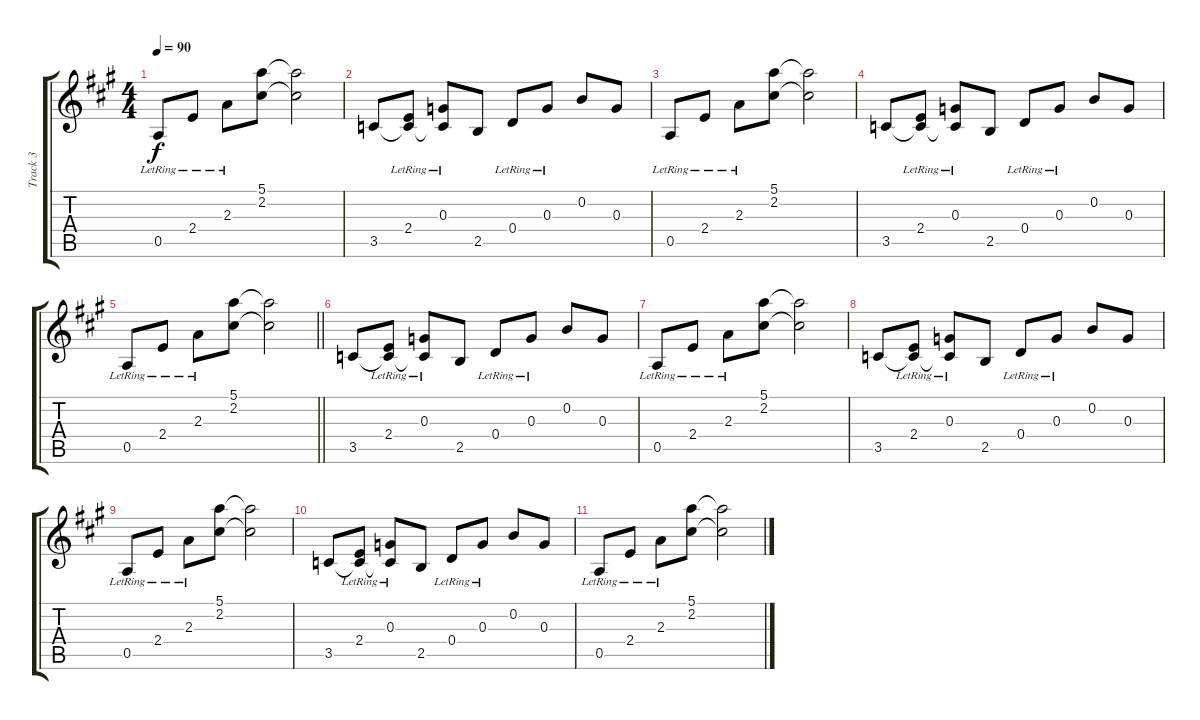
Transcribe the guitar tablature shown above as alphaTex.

\track ("Track 3" "Track 3") {instrument electricguitarjazz}
\staff {score tabs}
\tuning (E4 B3 G3 D3 A2 E2) {hide}
\ts (4 4)
\tempo 90
\clef g2
\ks a
0.5{lr}.8{dy f} 2.4{lr}.8 2.3{lr}.8 (5.1 2.2).8 (5.1{t} 2.2{t}).2 |
3.5.8 (2.4{lr} 3.5{t}).8 (0.3{lr} 3.5{t}).8 2.5.8 0.4{lr}.8 0.3{lr}.8 0.2.8 0.3.8 |
0.5{lr}.8 2.4{lr}.8 2.3{lr}.8 (5.1 2.2).8 (5.1{t} 2.2{t}).2 |
3.5.8 (2.4{lr} 3.5{t}).8 (0.3{lr} 3.5{t}).8 2.5.8 0.4{lr}.8 0.3{lr}.8 0.2.8 0.3.8 |
\barLineRight lightlight
0.5{lr}.8 2.4{lr}.8 2.3{lr}.8 (5.1 2.2).8 (5.1{t} 2.2{t}).2 |
3.5.8 (2.4{lr} 3.5{t}).8 (0.3{lr} 3.5{t}).8 2.5.8 0.4{lr}.8 0.3{lr}.8 0.2.8 0.3.8 |
0.5{lr}.8 2.4{lr}.8 2.3{lr}.8 (5.1 2.2).8 (5.1{t} 2.2{t}).2 |
3.5.8 (2.4{lr} 3.5{t}).8 (0.3{lr} 3.5{t}).8 2.5.8 0.4{lr}.8 0.3{lr}.8 0.2.8 0.3.8 |
0.5{lr}.8 2.4{lr}.8 2.3{lr}.8 (5.1 2.2).8 (5.1{t} 2.2{t}).2 |
3.5.8 (2.4{lr} 3.5{t}).8 (0.3{lr} 3.5{t}).8 2.5.8 0.4{lr}.8 0.3{lr}.8 0.2.8 0.3.8 |
0.5{lr}.8 2.4{lr}.8 2.3{lr}.8 (5.1 2.2).8 (5.1{t} 2.2{t}).2
